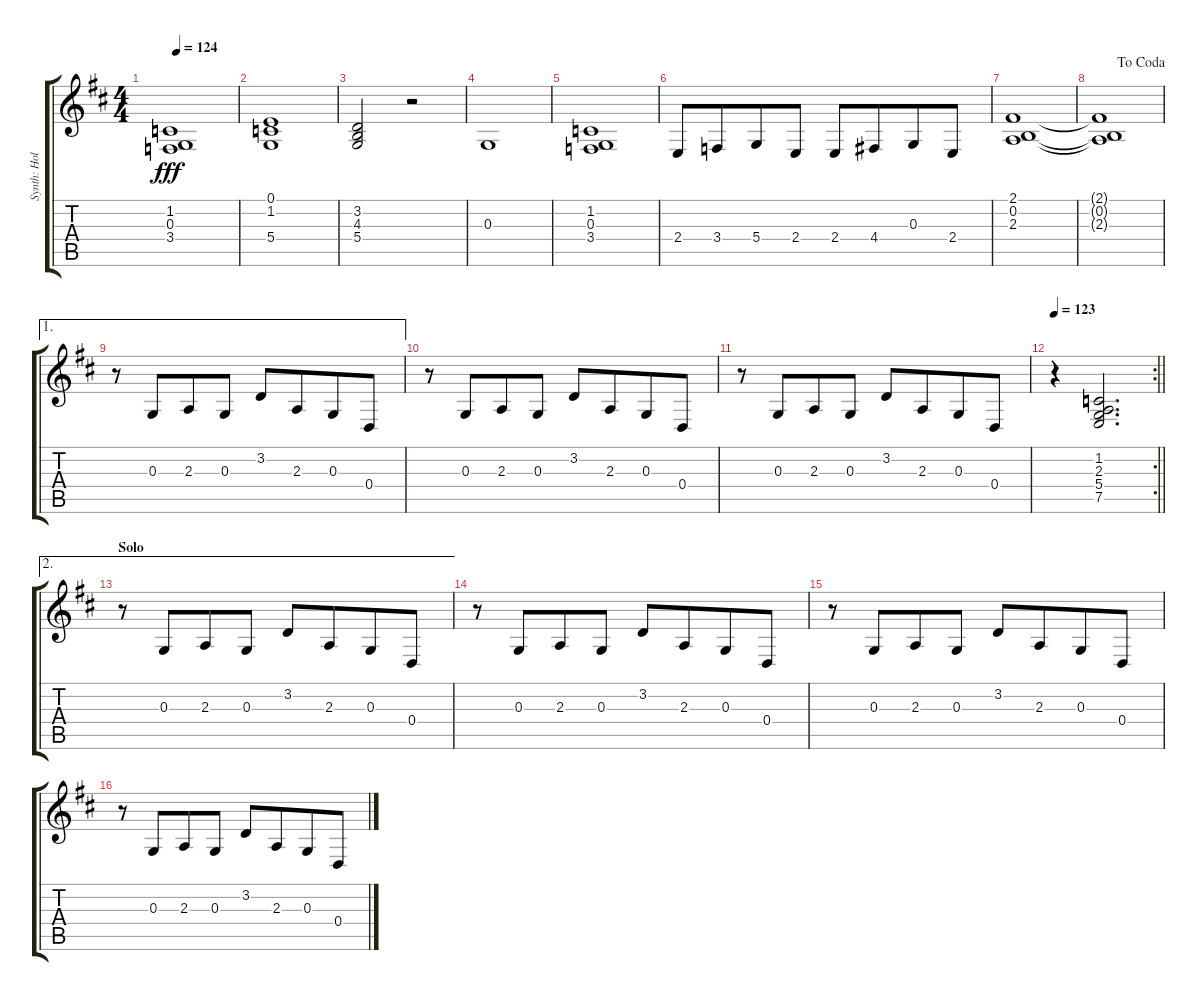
\track ("Synth: Holly" "Synth: Hol") {instrument electricgrandpiano}
\staff {score tabs}
\tuning (E4 B3 G3 D3 A2 E2) {hide}
\ts (4 4)
\tempo 124
\clef g2
\ks d
(1.2 0.3 3.4).1{dy fff} |
(0.1 1.2 5.4).1 |
(3.2 4.3 5.4).2 r.2 |
0.3.1 |
(1.2 0.3 3.4).1 |
2.4.8 3.4.8{beam merge} 5.4.8 2.4.8{beam split} 2.4.8 4.4.8{beam merge} 0.3.8 2.4.8 |
(2.1 0.2 2.3).1 |
\jump dacoda
(2.1{t} 0.2{t} 2.3{t}).1 |
\ae 1
r.8 0.3.8{beam merge} 2.3.8 0.3.8 3.2.8 2.3.8{beam merge} 0.3.8 0.4.8 |
r.8 0.3.8{beam merge} 2.3.8 0.3.8 3.2.8 2.3.8{beam merge} 0.3.8 0.4.8 |
r.8 0.3.8{beam merge} 2.3.8 0.3.8 3.2.8 2.3.8{beam merge} 0.3.8 0.4.8 |
\rc 2
\tempo 123
\barLineRight lightlight
r.4 (1.2 2.3 5.4 7.5).2{d} |
\ae 2
\section ("" "Solo")
r.8 0.3.8{beam merge} 2.3.8 0.3.8 3.2.8 2.3.8{beam merge} 0.3.8 0.4.8 |
r.8 0.3.8{beam merge} 2.3.8 0.3.8 3.2.8 2.3.8{beam merge} 0.3.8 0.4.8 |
r.8 0.3.8{beam merge} 2.3.8 0.3.8 3.2.8 2.3.8{beam merge} 0.3.8 0.4.8 |
r.8 0.3.8{beam merge} 2.3.8 0.3.8 3.2.8 2.3.8{beam merge} 0.3.8 0.4.8
